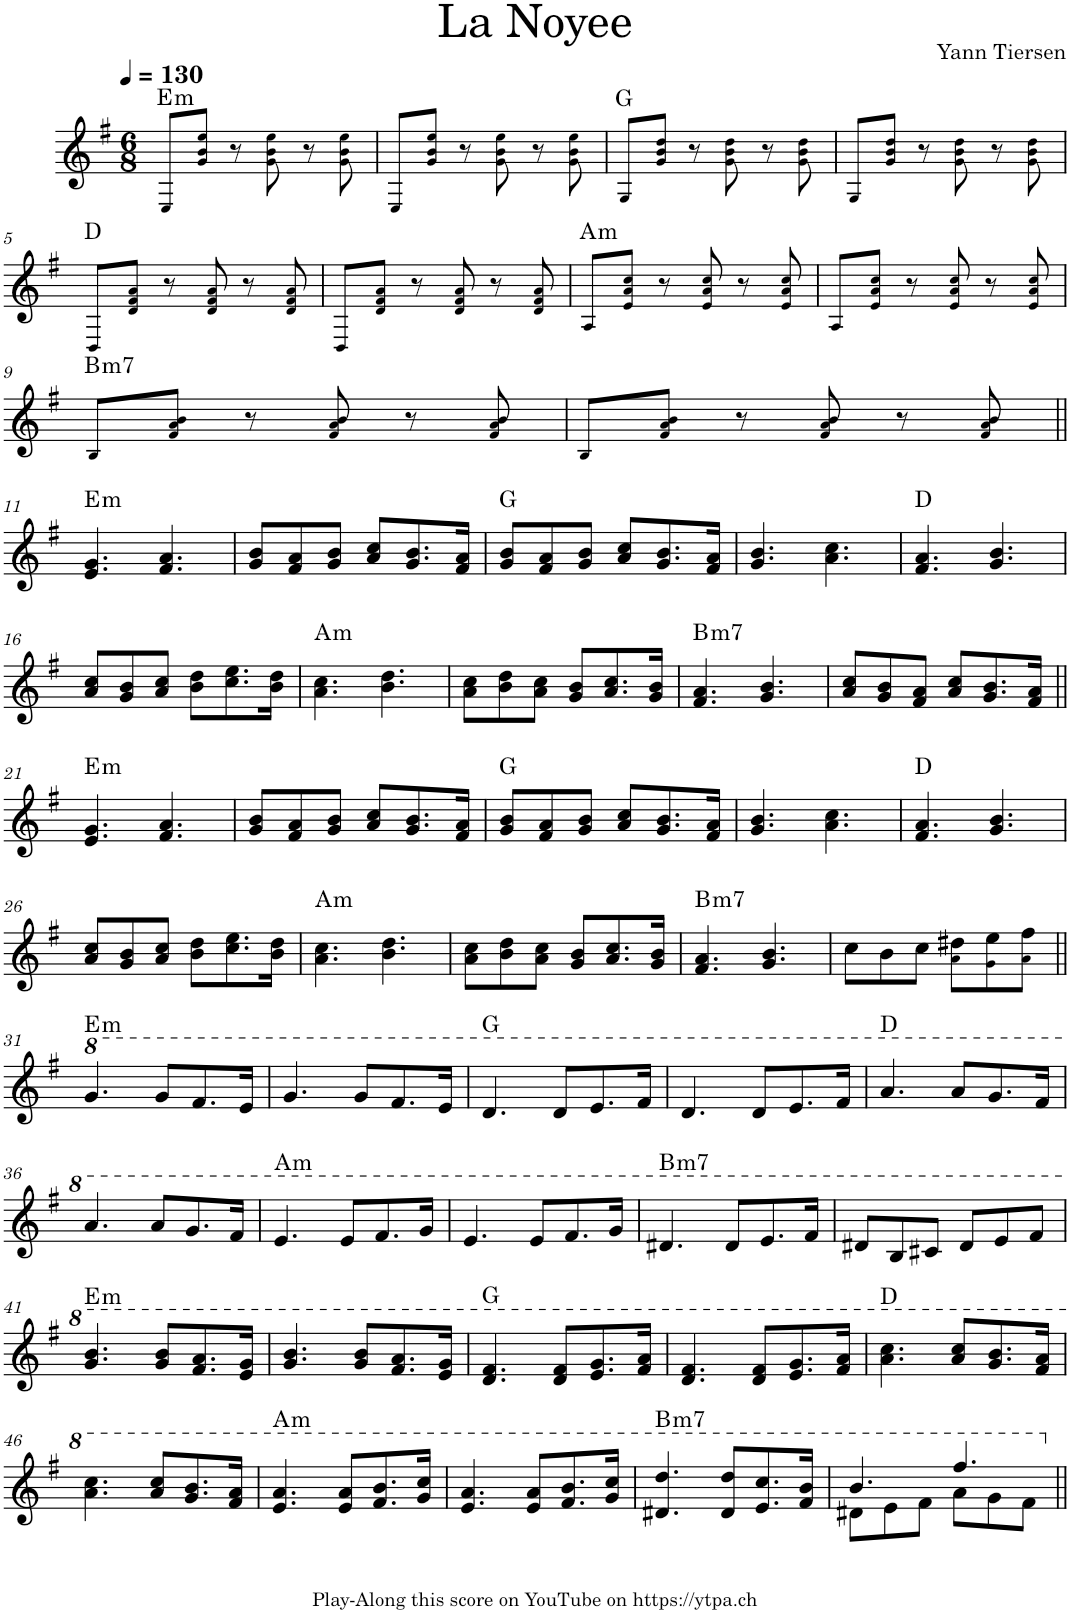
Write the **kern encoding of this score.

**kern	**harte
*part1	*part1
*staff1	*
*I"Piano	*
*I'Pno.	*
*clefG2	*
*k[f#]	*
*M6/8	*
*MM130	*
=1	=1
!	!LO:H:kt=m
8E!/L	E:min
8g!/ 8b!/ 8ee!/J	.
8r	.
8g!\ 8b!\ 8ee!\	.
8r	.
8g!\ 8b!\ 8ee!\	.
=2	=2
8E!/L	.
8g!/ 8b!/ 8ee!/J	.
8r	.
8g!\ 8b!\ 8ee!\	.
8r	.
8g!\ 8b!\ 8ee!\	.
=3	=3
8G!/L	G:maj
8g!/ 8b!/ 8dd!/J	.
8r	.
8g!\ 8b!\ 8dd!\	.
8r	.
8g!\ 8b!\ 8dd!\	.
=4	=4
8G!/L	.
8g!/ 8b!/ 8dd!/J	.
8r	.
8g!\ 8b!\ 8dd!\	.
8r	.
8g!\ 8b!\ 8dd!\	.
!!LO:LB:g=z
=5	=5
8D!/L	D:maj
8d!/ 8f#!/ 8a!/J	.
8r	.
8d!/ 8f#!/ 8a!/	.
8r	.
8d!/ 8f#!/ 8a!/	.
=6	=6
8D!/L	.
8d!/ 8f#!/ 8a!/J	.
8r	.
8d!/ 8f#!/ 8a!/	.
8r	.
8d!/ 8f#!/ 8a!/	.
=7	=7
!	!LO:H:kt=m
8A!/L	A:min
8e!/ 8a!/ 8cc!/J	.
8r	.
8e!/ 8a!/ 8cc!/	.
8r	.
8e!/ 8a!/ 8cc!/	.
=8	=8
8A!/L	.
8e!/ 8a!/ 8cc!/J	.
8r	.
8e!/ 8a!/ 8cc!/	.
8r	.
8e!/ 8a!/ 8cc!/	.
!!LO:LB:g=z
=9	=9
!	!LO:H:kt=m7
8B!/L	B:min7
8f#!/ 8a!/ 8b!/J	.
8r	.
8f#!/ 8a!/ 8b!/	.
8r	.
8f#!/ 8a!/ 8b!/	.
=10	=10
8B!/L	.
8f#!/ 8a!/ 8b!/J	.
8r	.
8f#!/ 8a!/ 8b!/	.
8r	.
8f#!/ 8a!/ 8b!/	.
!!LO:LB:g=z
=11||	=11||
!	!LO:H:kt=m
4.e/ 4.g/	E:min
4.f#/ 4.a/	.
=12	=12
8g/ 8b/L	.
8f#/ 8a/	.
8g/ 8b/J	.
8a/ 8cc/L	.
8.g/ 8.b/	.
16f#/ 16a/Jk	.
=13	=13
8g/ 8b/L	G:maj
8f#/ 8a/	.
8g/ 8b/J	.
8a/ 8cc/L	.
8.g/ 8.b/	.
16f#/ 16a/Jk	.
=14	=14
4.g/ 4.b/	.
4.a\ 4.cc\	.
=15	=15
4.f#/ 4.a/	D:maj
4.g/ 4.b/	.
!!LO:LB:g=z
=16	=16
8a/ 8cc/L	.
8g/ 8b/	.
8a/ 8cc/J	.
8b\ 8dd\L	.
8.cc\ 8.ee\	.
16b\ 16dd\Jk	.
=17	=17
!	!LO:H:kt=m
4.a\ 4.cc\	A:min
4.b\ 4.dd\	.
=18	=18
8a\ 8cc\L	.
8b\ 8dd\	.
8a\ 8cc\J	.
8g/ 8b/L	.
8.a/ 8.cc/	.
16g/ 16b/Jk	.
=19	=19
!	!LO:H:kt=m7
4.f#/ 4.a/	B:min7
4.g/ 4.b/	.
=20	=20
8a/ 8cc/L	.
8g/ 8b/	.
8f#/ 8a/J	.
8a/ 8cc/L	.
8.g/ 8.b/	.
16f#/ 16a/Jk	.
!!LO:LB:g=z
=21||	=21||
!	!LO:H:kt=m
4.e/ 4.g/	E:min
4.f#/ 4.a/	.
=22	=22
8g/ 8b/L	.
8f#/ 8a/	.
8g/ 8b/J	.
8a/ 8cc/L	.
8.g/ 8.b/	.
16f#/ 16a/Jk	.
=23	=23
8g/ 8b/L	G:maj
8f#/ 8a/	.
8g/ 8b/J	.
8a/ 8cc/L	.
8.g/ 8.b/	.
16f#/ 16a/Jk	.
=24	=24
4.g/ 4.b/	.
4.a\ 4.cc\	.
=25	=25
4.f#/ 4.a/	D:maj
4.g/ 4.b/	.
!!LO:LB:g=z
=26	=26
8a/ 8cc/L	.
8g/ 8b/	.
8a/ 8cc/J	.
8b\ 8dd\L	.
8.cc\ 8.ee\	.
16b\ 16dd\Jk	.
=27	=27
!	!LO:H:kt=m
4.a\ 4.cc\	A:min
4.b\ 4.dd\	.
=28	=28
8a\ 8cc\L	.
8b\ 8dd\	.
8a\ 8cc\J	.
8g/ 8b/L	.
8.a/ 8.cc/	.
16g/ 16b/Jk	.
=29	=29
!	!LO:H:kt=m7
4.f#/ 4.a/	B:min7
4.g/ 4.b/	.
=30	=30
8cc\L	.
8b\	.
8cc\J	.
8a!\ 8dd#X\L	.
8g!\ 8ee\	.
8a!\ 8ff#\J	.
!!LO:LB:g=z
=31||	=31||
*8va	*
!	!LO:H:kt=m
4.gg/	E:min
8gg/L	.
8.ff#/	.
16ee/Jk	.
=32	=32
4.gg/	.
8gg/L	.
8.ff#/	.
16ee/Jk	.
=33	=33
4.dd/	G:maj
8dd/L	.
8.ee/	.
16ff#/Jk	.
=34	=34
4.dd/	.
8dd/L	.
8.ee/	.
16ff#/Jk	.
=35	=35
4.aa/	D:maj
8aa/L	.
8.gg/	.
16ff#/Jk	.
!!LO:LB:g=z
=36	=36
4.aa/	.
8aa/L	.
8.gg/	.
16ff#/Jk	.
=37	=37
!	!LO:H:kt=m
4.ee/	A:min
8ee/L	.
8.ff#/	.
16gg/Jk	.
=38	=38
4.ee/	.
8ee/L	.
8.ff#/	.
16gg/Jk	.
=39	=39
!	!LO:H:kt=m7
4.dd#X/	B:min7
8dd#/L	.
8.ee/	.
16ff#/Jk	.
=40	=40
8dd#X/L	.
8b/	.
8cc#X/J	.
8dd#/L	.
8ee/	.
8ff#/J	.
!!LO:LB:g=z
=41	=41
!	!LO:H:kt=m
4.gg/ 4.bb/	E:min
8gg/ 8bb/L	.
8.ff#/ 8.aa/	.
16ee/ 16gg/Jk	.
=42	=42
4.gg/ 4.bb/	.
8gg/ 8bb/L	.
8.ff#/ 8.aa/	.
16ee/ 16gg/Jk	.
=43	=43
4.dd/ 4.ff#/	G:maj
8dd/ 8ff#/L	.
8.ee/ 8.gg/	.
16ff#/ 16aa/Jk	.
=44	=44
4.dd/ 4.ff#/	.
8dd/ 8ff#/L	.
8.ee/ 8.gg/	.
16ff#/ 16aa/Jk	.
=45	=45
4.aa\ 4.ccc\	D:maj
8aa/ 8ccc/L	.
8.gg/ 8.bb/	.
16ff#/ 16aa/Jk	.
!!LO:LB:g=z
=46	=46
4.aa\ 4.ccc\	.
8aa/ 8ccc/L	.
8.gg/ 8.bb/	.
16ff#/ 16aa/Jk	.
=47	=47
!	!LO:H:kt=m
4.ee/ 4.aa/	A:min
8ee/ 8aa/L	.
8.ff#/ 8.bb/	.
16gg/ 16ccc/Jk	.
=48	=48
4.ee/ 4.aa/	.
8ee/ 8aa/L	.
8.ff#/ 8.bb/	.
16gg/ 16ccc/Jk	.
=49	=49
!	!LO:H:kt=m7
4.dd#X/ 4.ddd/	B:min7
8dd#/ 8ddd/L	.
8.ee/ 8.ccc/	.
16ff#/ 16bb/Jk	.
=50	=50
*^	*
4.bb/	8dd#X\L	.
.	8ee\	.
.	8ff#\J	.
4.fff#/	8aa\L	.
.	8gg\	.
.	8ff#\J	.
*X8va	*	*
*v	*v	*
=||	=||
*-	*-
